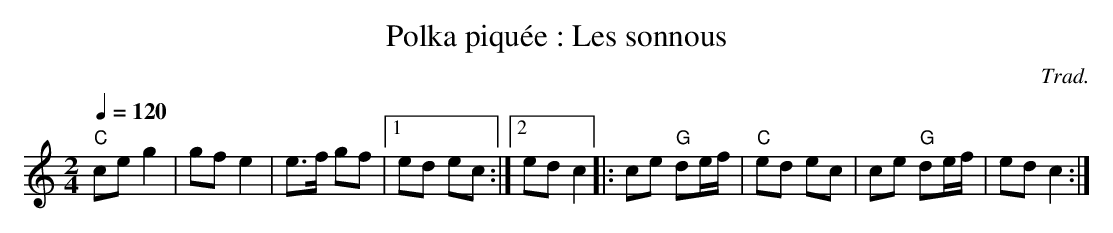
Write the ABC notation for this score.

X:1
T:Polka piquée : Les sonnous
C:Trad.
Q:1/4=120
M:2/4
L:1/16
K:C
"C"c2e2 g4 | g2f2 e4 | e3f g2f2 |1 e2d2 e2c2 :|2\
e2d2 c4 |: c2e2 "G"d2ef | "C"e2d2 e2c2 | c2e2 "G"d2ef | e2d2 c4 :|
